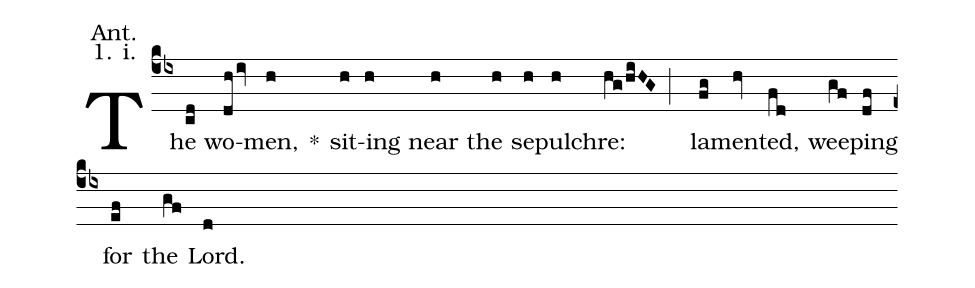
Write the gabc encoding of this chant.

annotation: Ant.;
annotation: 1. i.;
%%
(cb4) The(cd) wo(dhiv)men,(h) <sp>*</sp>() sit(h)ing(h) near(h) the(h) se(h)pul(h)chre:(hg/hiHG;) la(fg)men(hv)ted,(fd) weep(gf)ing(df) for(ef) the(gf) Lord.(d)
